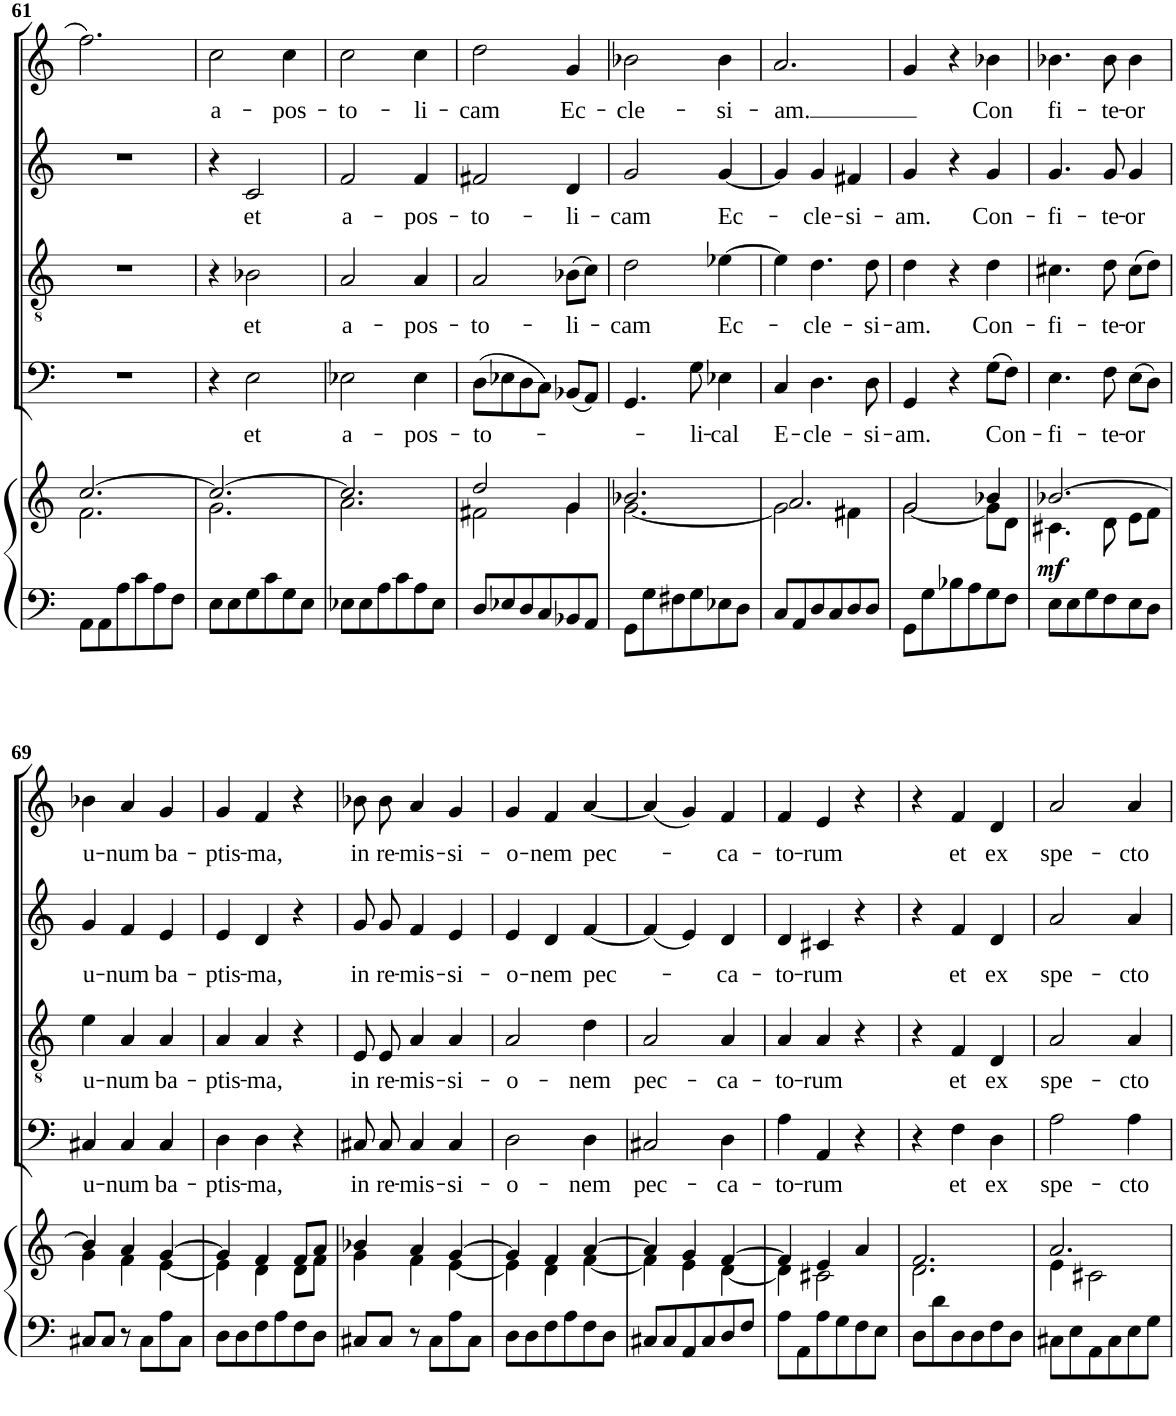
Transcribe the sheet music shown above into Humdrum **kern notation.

**kern	**kern	**dynam	**kern	**text	**kern	**text	**kern	**text	**kern	**text
*part5	*part5	*part5	*part4	*part4	*part3	*part3	*part2	*part2	*part1	*part1
*staff6	*staff5	*staff5/6	*staff4	*staff4	*staff3	*staff3	*staff2	*staff2	*staff1	*staff1
*I"Organ	*	*	*I"Bass	*	*I"Tenor	*	*I"Alto	*	*I"Soprano	*
!!LO:PB:g=z
*clefF4	*clefG2	*	*clefF4	*	*clefGv2	*	*clefG2	*	*clefG2	*
*k[]	*k[]	*	*k[]	*	*k[]	*	*k[]	*	*k[]	*
*M3/4	*M3/4	*	*M3/4	*	*M3/4	*	*M3/4	*	*M3/4	*
=61	=61	=61	=61	=61	=61	=61	=61	=61	=61	=61
*	*^	*	*	*	*	*	*	*	*	*
8AA\L	[2.cc/	2.f\	.	2.r	.	2.r	.	2.r	.	2.ff\	.
8AA\	.	.	.	.	.	.	.	.	.	.	.
8A\	.	.	.	.	.	.	.	.	.	.	.
8c\	.	.	.	.	.	.	.	.	.	.	.
8A\	.	.	.	.	.	.	.	.	.	.	.
8F\J	.	.	.	.	.	.	.	.	.	.	.
=62	=62	=62	=62	=62	=62	=62	=62	=62	=62	=62	=62
!	!	!	!	!	!	!	!	!	!	!	!LO:LY:b
8E\L	2.cc/_	2.g\	.	4r	.	4r	.	4r	.	2cc\	a-
8E\	.	.	.	.	.	.	.	.	.	.	.
!	!	!	!	!	!LO:LY:b	!	!LO:LY:b	!	!LO:LY:b	!	!
8G\	.	.	.	2E\	et	2B-X\	et	2c/	et	.	.
8c\	.	.	.	.	.	.	.	.	.	.	.
!	!	!	!	!	!	!	!	!	!	!	!LO:LY:b
8G\	.	.	.	.	.	.	.	.	.	4cc\	-pos-
8E\J	.	.	.	.	.	.	.	.	.	.	.
=63	=63	=63	=63	=63	=63	=63	=63	=63	=63	=63	=63
!	!	!	!	!	!LO:LY:b	!	!LO:LY:b	!	!LO:LY:b	!	!LO:LY:b
8E-X\L	2.cc/]	2.a\	.	2E-X\	a-	2A/	a-	2f/	a-	2cc\	-to-
8E-\	.	.	.	.	.	.	.	.	.	.	.
8A\	.	.	.	.	.	.	.	.	.	.	.
8c\	.	.	.	.	.	.	.	.	.	.	.
!	!	!	!	!	!LO:LY:b	!	!LO:LY:b	!	!LO:LY:b	!	!LO:LY:b
8A\	.	.	.	4E-\	-pos-	4A/	-pos-	4f/	-pos-	4cc\	-li-
8E-\J	.	.	.	.	.	.	.	.	.	.	.
=64	=64	=64	=64	=64	=64	=64	=64	=64	=64	=64	=64
!	!	!	!	!	!LO:LY:b	!	!LO:LY:b	!	!LO:LY:b	!	!LO:LY:b
8D/L	2dd/	2f#X\	.	(8D\L	-to-	2A/	-to-	2f#X/	-to-	2dd\	-cam
8E-X/	.	.	.	8E-X\	.	.	.	.	.	.	.
8D/	.	.	.	8D\	.	.	.	.	.	.	.
8C/	.	.	.	8C\J)	.	.	.	.	.	.	.
!	!	!	!	!	!	!	!LO:LY:b	!	!LO:LY:b	!	!LO:LY:b
8BB-X/	4g/	4g\	.	(8BB-X/L	.	(8B-X\L	-li-	4d/	-li-	4g/	Ec-
8AA/J	.	.	.	8AA/J)	.	8c\J)	.	.	.	.	.
=65	=65	=65	=65	=65	=65	=65	=65	=65	=65	=65	=65
!	!	!	!	!	!	!	!LO:LY:b	!	!LO:LY:b	!	!LO:LY:b
8GG\L	2.b-X/	[2.g\	.	4.GG/	.	2d\	-cam	2g/	-cam	2b-X\	-cle-
8G\	.	.	.	.	.	.	.	.	.	.	.
8F#X\	.	.	.	.	.	.	.	.	.	.	.
!	!	!	!	!	!LO:LY:b	!	!	!	!	!	!
8G\	.	.	.	8G\	-li-	.	.	.	.	.	.
!	!	!	!	!	!LO:LY:b	!	!LO:LY:b	!	!LO:LY:b	!	!LO:LY:b
8E-X\	.	.	.	4E-X\	-cal	[4e-X\	Ec-	[4g/	Ec-	4b-\	-si-
8D\J	.	.	.	.	.	.	.	.	.	.	.
=66	=66	=66	=66	=66	=66	=66	=66	=66	=66	=66	=66
!	!	!	!	!	!LO:LY:b	!	!	!	!	!	!LO:LY:b
8C/L	2.a/	2g\]	.	4C/	E-	4e-\]	.	4g/]	.	2.a/	-am.
8AA/	.	.	.	.	.	.	.	.	.	.	.
!	!	!	!	!	!LO:LY:b	!	!LO:LY:b	!	!LO:LY:b	!	!
8D/	.	.	.	4.D\	-cle-	4.d\	-cle-	4g/	-cle-	.	.
8C/	.	.	.	.	.	.	.	.	.	.	.
!	!	!	!	!	!	!	!	!	!LO:LY:b	!	!
8D/	.	4f#X\	.	.	.	.	.	4f#X/	-si-	.	.
!	!	!	!	!	!LO:LY:b	!	!LO:LY:b	!	!	!	!
8D/J	.	.	.	8D\	-si-	8d\	-si-	.	.	.	.
=67	=67	=67	=67	=67	=67	=67	=67	=67	=67	=67	=67
!	!	!	!	!	!LO:LY:b	!	!LO:LY:b	!	!LO:LY:b	!	!
8GG\L	2g/	[2g\	.	4GG/	-am.	4d\	-am.	4g/	-am.	4g/	.
8G\	.	.	.	.	.	.	.	.	.	.	.
8B-X\	.	.	.	4r	.	4r	.	4r	.	4r	.
8A\	.	.	.	.	.	.	.	.	.	.	.
!	!	!	!	!	!LO:LY:b	!	!LO:LY:b	!	!LO:LY:b	!	!LO:LY:b
8G\	4b-X/	8g\L]	.	(8G\L	Con-	4d\	Con-	4g/	Con-	4b-X\	Con
8F\J	.	8d\J	.	8F\J)	.	.	.	.	.	.	.
=68	=68	=68	=68	=68	=68	=68	=68	=68	=68	=68	=68
!	!	!	!LO:DY:b	!	!LO:LY:b	!	!LO:LY:b	!	!LO:LY:b	!	!LO:LY:b
8E\L	[2.b-X/	4.c#X\	mf	4.E\	fi-	4.c#X\	fi-	4.g/	fi-	4.b-X\	fi-
8E\	.	.	.	.	.	.	.	.	.	.	.
8G\	.	.	.	.	.	.	.	.	.	.	.
!	!	!	!	!	!LO:LY:b	!	!LO:LY:b	!	!LO:LY:b	!	!LO:LY:b
8F\	.	8d\	.	8F\	te-	8d\	-te-	8g/	-te-	8b-\	-te-
!	!	!	!	!	!LO:LY:b	!	!LO:LY:b	!	!LO:LY:b	!	!LO:LY:b
8E\	.	8e\L	.	(8E\L	-or	(8c#\L	-or	4g/	-or	4b-\	-or
8D\J	.	8f\J	.	8D\J)	.	8d\J)	.	.	.	.	.
!!LO:LB:g=z
=69	=69	=69	=69	=69	=69	=69	=69	=69	=69	=69	=69
!	!	!	!	!	!LO:LY:b	!	!LO:LY:b	!	!LO:LY:b	!	!LO:LY:b
8C#X/L	4b-/]	4g\	.	4C#X/	u-	4e\	u-	4g/	u-	4b-X\	u-
8C#/J	.	.	.	.	.	.	.	.	.	.	.
!	!	!	!	!	!LO:LY:b	!	!LO:LY:b	!	!LO:LY:b	!	!LO:LY:b
8r	4a/	4f\	.	4C#/	-num	4A/	-num	4f/	-num	4a/	-num
8C#\L	.	.	.	.	.	.	.	.	.	.	.
!	!	!	!	!	!LO:LY:b	!	!LO:LY:b	!	!LO:LY:b	!	!LO:LY:b
8A\	[4g/	[4e\	.	4C#/	ba-	4A/	ba-	4e/	ba-	4g/	ba-
8C#\J	.	.	.	.	.	.	.	.	.	.	.
=70	=70	=70	=70	=70	=70	=70	=70	=70	=70	=70	=70
!	!	!	!	!	!LO:LY:b	!	!LO:LY:b	!	!LO:LY:b	!	!LO:LY:b
8D\L	4g/]	4e\]	.	4D\	-ptis-	4A/	-ptis-	4e/	-ptis-	4g/	-ptis-
8D\	.	.	.	.	.	.	.	.	.	.	.
!	!	!	!	!	!LO:LY:b	!	!LO:LY:b	!	!LO:LY:b	!	!LO:LY:b
8F\	4f/	4d\	.	4D\	-ma,	4A/	-ma,	4d/	-ma,	4f/	-ma,
8A\	.	.	.	.	.	.	.	.	.	.	.
8F\	8f/L	8d\L	.	4r	.	4r	.	4r	.	4r	.
8D\J	8a/J	8f\J	.	.	.	.	.	.	.	.	.
=71	=71	=71	=71	=71	=71	=71	=71	=71	=71	=71	=71
!	!	!	!	!	!LO:LY:b	!	!LO:LY:b	!	!LO:LY:b	!	!LO:LY:b
8C#X/L	4b-X/	4g\	.	8C#X/	in	8E/	in	8g/L	in	8b-X\L	in
!	!	!	!	!	!LO:LY:b	!	!LO:LY:b	!	!LO:LY:b	!	!LO:LY:b
8C#/J	.	.	.	8C#/	re-	8E/	re-	8g/J	re-	8b-\J	re-
!	!	!	!	!	!LO:LY:b	!	!LO:LY:b	!	!LO:LY:b	!	!LO:LY:b
8r	4a/	4f\	.	4C#/	-mis-	4A/	-mis-	4f/	-mis-	4a/	-mis-
8C#\L	.	.	.	.	.	.	.	.	.	.	.
!	!	!	!	!	!LO:LY:b	!	!LO:LY:b	!	!LO:LY:b	!	!LO:LY:b
8A\	[4g/	[4e\	.	4C#/	-si-	4A/	-si-	4e/	-si-	4g/	-si-
8C#\J	.	.	.	.	.	.	.	.	.	.	.
=72	=72	=72	=72	=72	=72	=72	=72	=72	=72	=72	=72
!	!	!	!	!	!LO:LY:b	!	!LO:LY:b	!	!LO:LY:b	!	!LO:LY:b
8D\L	4g/]	4e\]	.	2D\	o-	2A/	-o-	4e/	-o-	4g/	o-
8D\	.	.	.	.	.	.	.	.	.	.	.
!	!	!	!	!	!	!	!	!	!LO:LY:b	!	!LO:LY:b
8F\	4f/	4d\	.	.	.	.	.	4d/	-nem	4f/	-nem
8A\	.	.	.	.	.	.	.	.	.	.	.
!	!	!	!	!	!LO:LY:b	!	!LO:LY:b	!	!LO:LY:b	!	!LO:LY:b
8F\	[4a/	[4f\	.	4D\	-nem	4d\	-nem	[4f/	pec-	[4a/	pec-
8D\J	.	.	.	.	.	.	.	.	.	.	.
=73	=73	=73	=73	=73	=73	=73	=73	=73	=73	=73	=73
!	!	!	!	!	!LO:LY:b	!	!LO:LY:b	!	!	!	!
8C#X/L	4a/]	4f\]	.	2C#X/	pec-	2A/	pec-	(4f/]	.	(4a/]	.
8C#/	.	.	.	.	.	.	.	.	.	.	.
8AA/	4g/	4e\	.	.	.	.	.	4e/)	.	4g/)	.
8C#/	.	.	.	.	.	.	.	.	.	.	.
!	!	!	!	!	!LO:LY:b	!	!LO:LY:b	!	!LO:LY:b	!	!LO:LY:b
8D/	[4f/	[4d\	.	4D\	-ca-	4A/	-ca-	4d/	-ca-	4f/	-ca-
8F/J	.	.	.	.	.	.	.	.	.	.	.
=74	=74	=74	=74	=74	=74	=74	=74	=74	=74	=74	=74
!	!	!	!	!	!LO:LY:b	!	!LO:LY:b	!	!LO:LY:b	!	!LO:LY:b
8A\L	4f/]	4d\]	.	4A\	-to-	4A/	-to-	4d/	-to-	4f/	-to-
8AA\	.	.	.	.	.	.	.	.	.	.	.
!	!	!	!	!	!LO:LY:b	!	!LO:LY:b	!	!LO:LY:b	!	!LO:LY:b
8A\	4e/	2c#X\	.	4AA/	-rum	4A/	-rum	4c#X/	-rum	4e/	-rum
8G\	.	.	.	.	.	.	.	.	.	.	.
8F\	4a/	.	.	4r	.	4r	.	4r	.	4r	.
8E\J	.	.	.	.	.	.	.	.	.	.	.
=75	=75	=75	=75	=75	=75	=75	=75	=75	=75	=75	=75
8D\L	2.f/	2.d\	.	4r	.	4r	.	4r	.	4r	.
8d\	.	.	.	.	.	.	.	.	.	.	.
!	!	!	!	!	!LO:LY:b	!	!LO:LY:b	!	!LO:LY:b	!	!LO:LY:b
8D\	.	.	.	4F\	et	4F/	et	4f/	et	4f/	et
8D\	.	.	.	.	.	.	.	.	.	.	.
!	!	!	!	!	!LO:LY:b	!	!LO:LY:b	!	!LO:LY:b	!	!LO:LY:b
8F\	.	.	.	4D\	ex	4D/	ex	4d/	ex	4d/	ex
8D\J	.	.	.	.	.	.	.	.	.	.	.
=76	=76	=76	=76	=76	=76	=76	=76	=76	=76	=76	=76
!	!	!	!	!	!LO:LY:b	!	!LO:LY:b	!	!LO:LY:b	!	!LO:LY:b
8C#X\L	2.a/	4e\	.	2A\	spe-	2A/	spe-	2a/	spe-	2a/	spe-
8E\	.	.	.	.	.	.	.	.	.	.	.
8AA\	.	2c#X\	.	.	.	.	.	.	.	.	.
8C#\	.	.	.	.	.	.	.	.	.	.	.
!	!	!	!	!	!LO:LY:b	!	!LO:LY:b	!	!LO:LY:b	!	!LO:LY:b
8E\	.	.	.	4A\	-cto	4A/	-cto	4a/	-cto	4a/	-cto
8G\J	.	.	.	.	.	.	.	.	.	.	.
*	*v	*v	*	*	*	*	*	*	*	*	*
=	=	=	=	=	=	=	=	=	=	=
*-	*-	*-	*-	*-	*-	*-	*-	*-	*-	*-
